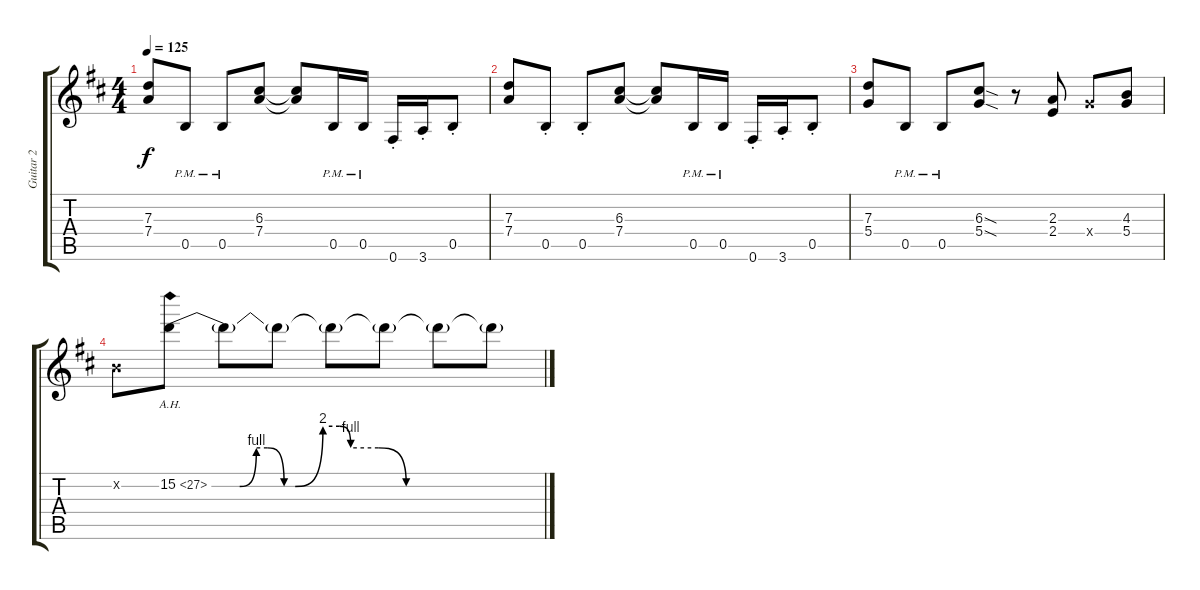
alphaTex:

\track ("Guitar 2" "Guitar 2") {instrument distortionguitar}
\staff {score tabs}
\tuning (E4 B3 G3 D3 B2 Gb2) {hide}
\ts (4 4)
\tempo 125
\clef g2
\ks bminor
(7.3 7.4).8{dy f} 0.5{pm}.8 0.5{pm}.8 (6.3 7.4).8 (6.3{t} 7.4{t}).8 0.5{pm}.16 0.5{pm}.16 0.6{st}.16 3.6{st}.16 0.5{st}.8 |
(7.3 7.4).8 0.5{st}.8 0.5{st}.8 (6.3 7.4).8 (6.3{t} 7.4{t}).8 0.5{pm}.16 0.5{pm}.16 0.6{st}.16 3.6{st}.16 0.5{st}.8 |
(7.3 5.4).8 0.5{pm}.8 0.5{pm}.8 (6.3{sod} 5.4{sod}).8 r.8 (2.3 2.4).8 5.4{x}.8 (4.3 5.4).8 |
0.2{x}.8 15.2{be (custom 0 0 5 0 8 4 10 4 13 0 15 0 20 8 23 8 25 4 30 4 35 0 60 0) ah 12}.8 15.2{t}.8 15.2{t}.8 15.2{t}.8 15.2{t}.8 15.2{t}.8 15.2{t}.8
